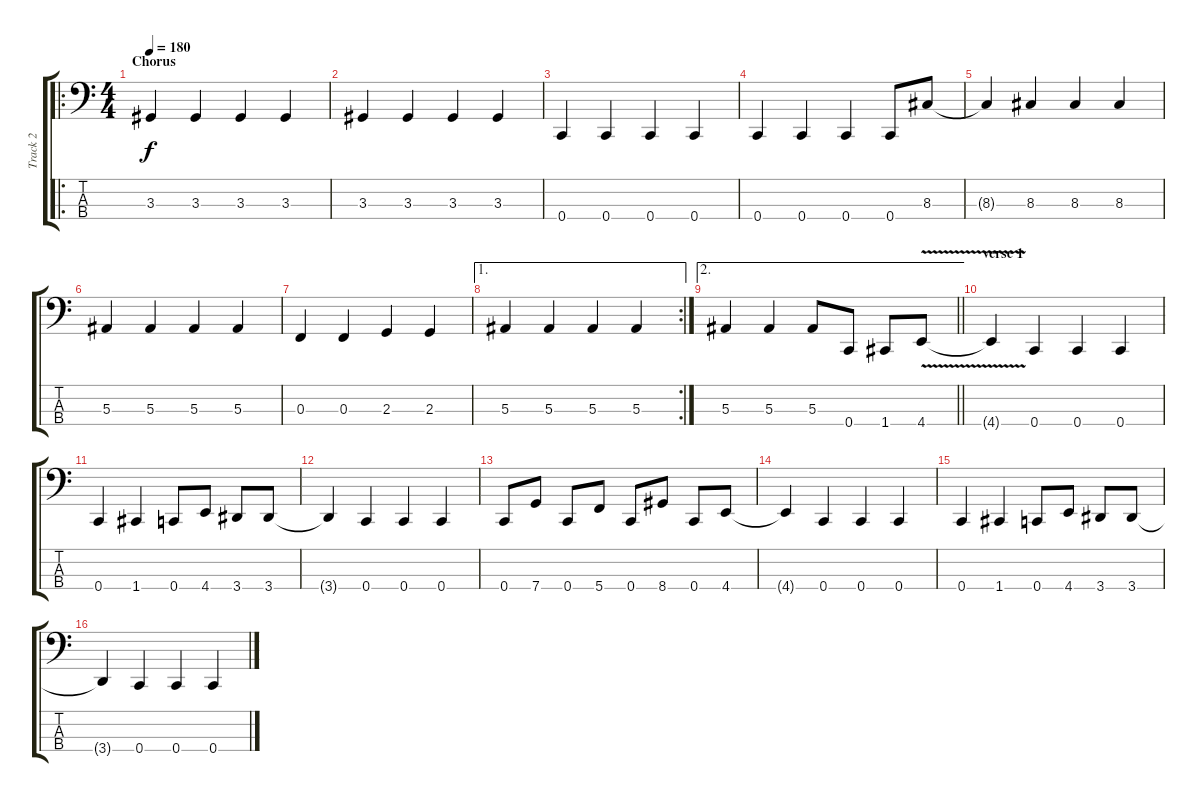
\track ("Track 2" "Track 2") {instrument electricbasspick}
\staff {score tabs}
\tuning (Eb2 Bb1 F1 C1) {hide}
\ro
\ts (4 4)
\section ("" "Chorus")
\tempo 180
\clef f4
\ks c
3.3.4{dy f instrument electricbasspick} 3.3.4 3.3.4 3.3.4 |
3.3.4 3.3.4 3.3.4 3.3.4 |
0.4.4 0.4.4 0.4.4 0.4.4 |
0.4.4 0.4.4 0.4.4 0.4.8 8.3.8 |
8.3{t}.4 8.3.4 8.3.4 8.3.4 |
5.3.4 5.3.4 5.3.4 5.3.4 |
0.3.4 0.3.4 2.3.4 2.3.4 |
\ae 1
\rc 2
5.3.4 5.3.4 5.3.4 5.3.4 |
\ae 2
\barLineRight lightlight
5.3.4 5.3.4 5.3.8 0.4.8 1.4.8 4.4{v}.8 |
\section ("" "verse 1")
4.4{t}.4 0.4.4 0.4.4 0.4.4 |
0.4.4 1.4.4 0.4.8 4.4.8 3.4.8 3.4.8 |
3.4{t}.4 0.4.4 0.4.4 0.4.4 |
0.4.8 7.4.8 0.4.8 5.4.8 0.4.8 8.4.8 0.4.8 4.4.8 |
4.4{t}.4 0.4.4 0.4.4 0.4.4 |
0.4.4 1.4.4 0.4.8 4.4.8 3.4.8 3.4.8 |
3.4{t}.4 0.4.4 0.4.4 0.4.4
